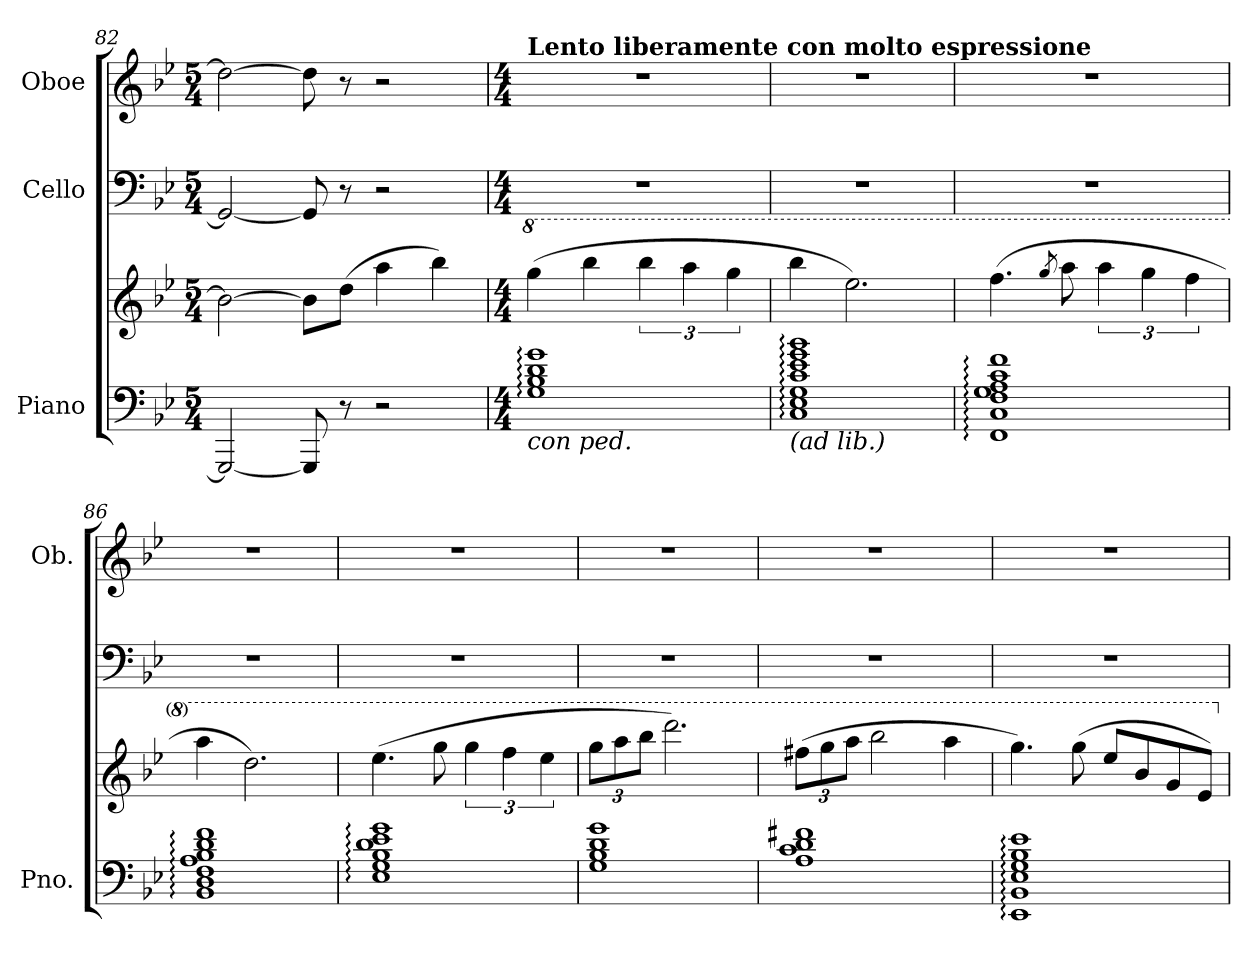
**kern	**kern	**kern	**kern
*part3	*part3	*part2	*part1
*staff4	*staff3	*staff2	*staff1
*I"Piano	*	*I"Cello	*I"Oboe
*I'Pno.	*	*	*I'Ob.
*clefF4	*clefG2	*clefF4	*clefG2
*k[b-e-]	*k[b-e-]	*k[b-e-]	*k[b-e-]
*M5/4	*M5/4	*M5/4	*M5/4
=82	=82	=82	=82
2GGG/_	2b-\_	2GG/_	2dd\_
8GGG/]	8b-\L]	8GG/]	8dd\]
8r	(8dd\J	8r	8r
2r	4aa\	2r	2r
.	4bb-\)	.	.
!!LO:LB:g=z
=83	=83	=83	=83
*M4/4	*M4/4	*M4/4	*M4/4
*	*8va	*	*
!	!	!	!LO:TX:a:B:t=Lento liberamente con molto espressione
!LO:TX:b:i:t=con ped.	!	!	!
1G: 1B-: 1d: 1g:	(4ggg\	1r	1r
.	4bbb-\	.	.
.	6bbb-\	.	.
.	6aaa\	.	.
.	6ggg\	.	.
=84	=84	=84	=84
!LO:TX:b:i:t=(ad lib.)	!	!	!
1C: 1E-: 1G: 1c: 1e-: 1g: 1b-:	4bbb-\	1r	1r
.	2.eee-\)	.	.
=85	=85	=85	=85
1FF: 1C: 1F: 1G: 1A: 1c: 1f:	(4.fff\	1r	1r
.	8qggg/	.	.
.	8aaa\	.	.
.	6aaa\	.	.
.	6ggg\	.	.
.	6fff\	.	.
=86	=86	=86	=86
1BB-: 1D: 1F: 1A: 1B-: 1d: 1f:	4aaa\	1r	1r
.	2.ddd\)	.	.
=87	=87	=87	=87
1E-: 1G: 1B-: 1d: 1e-: 1g:	(4.eee-\	1r	1r
.	8ggg\	.	.
.	6ggg\	.	.
.	6fff\	.	.
.	6eee-\	.	.
=88	=88	=88	=88
*	*Xbrackettup	*	*
1G 1B- 1d 1g	12ggg\L	1r	1r
.	12aaa\	.	.
.	12bbb-\J	.	.
.	2.dddd\)	.	.
!!LO:LB:g=z
=89	=89	=89	=89
1A 1c 1d 1f#X	(12fff#X\L	1r	1r
.	12ggg\	.	.
.	12aaa\J	.	.
.	2bbb-\	.	.
.	4aaa\	.	.
=90	=90	=90	=90
1EE-: 1BB-: 1E-: 1G: 1B-: 1e-:	4.ggg\)	1r	1r
.	(8ggg\	.	.
.	8eee-/L	.	.
.	8bb-/	.	.
.	8gg/	.	.
.	8ee-/J)	.	.
*	*X8va	*	*
=	=	=	=
*-	*-	*-	*-
